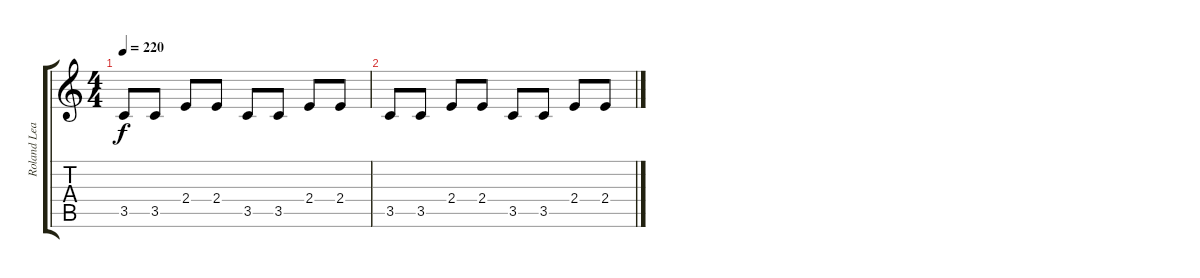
\track ("Roland Lead" "Roland Lea") {instrument distortionguitar}
\staff {score tabs}
\tuning (E4 B3 G3 D3 A2 E2) {hide}
\ts (4 4)
\tempo 220
\clef g2
\ks c
3.5.8{dy f} 3.5.8 2.4.8 2.4.8 3.5.8 3.5.8 2.4.8 2.4.8 |
3.5.8 3.5.8 2.4.8 2.4.8 3.5.8 3.5.8 2.4.8 2.4.8
